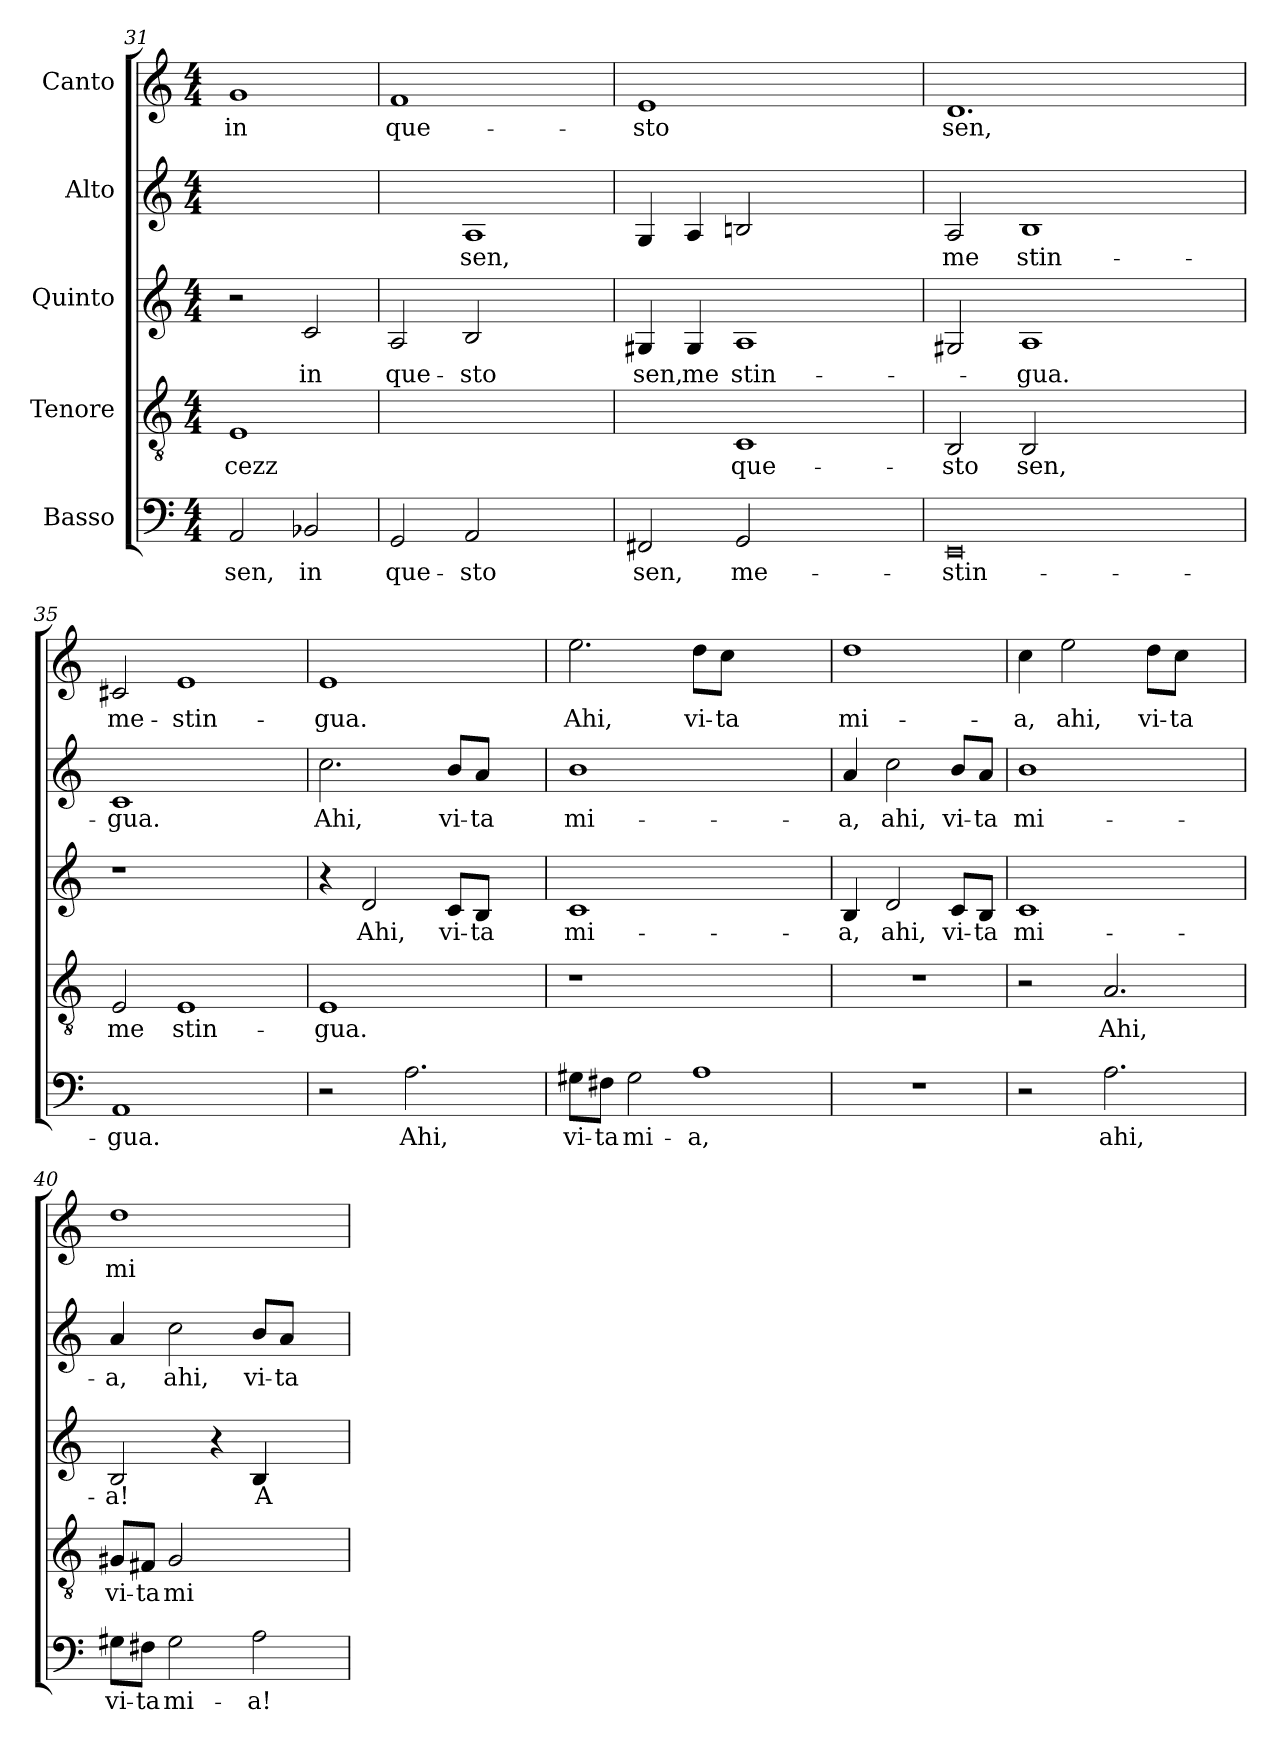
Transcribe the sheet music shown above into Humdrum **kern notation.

**kern	**text	**kern	**text	**kern	**text	**kern	**text	**kern	**text
*part5	*part5	*part4	*part4	*part3	*part3	*part2	*part2	*part1	*part1
*staff5	*staff5	*staff4	*staff4	*staff3	*staff3	*staff2	*staff2	*staff1	*staff1
*I"Basso	*	*I"Tenore	*	*I"Quinto	*	*I"Alto	*	*I"Canto	*
!!LO:LB:g=z
*clefF4	*	*clefGv2	*	*clefG2	*	*clefG2	*	*clefG2	*
*k[]	*	*k[]	*	*k[]	*	*k[]	*	*k[]	*
*M4/4	*	*M4/4	*	*M4/4	*	*M4/4	*	*M4/4	*
=31	=31	=31	=31	=31	=31	=31	=31	=31	=31
!	!LO:LY:b	!	!LO:LY:b	!	!	!	!LO:LY:b	!	!LO:LY:b
2AA/	sen,	1E	-cezz	2r	.	[2B-X/yy	-sto__	1g	in
!	!LO:LY:b	!	!	!	!LO:LY:b	!	!	!	!
2BB-X/	in	.	.	2c/	in	2ryy	.	.	.
!!LO:PB:g=z
=32	=32	=32	=32	=32	=32	=32	=32	=32	=32
!	!LO:LY:b	!	!LO:LY:b	!	!LO:LY:b	!	!LO:LY:b	!	!LO:LY:b
2GG/	que-	[2D/yy	in___	2A/	que-	2B-/yy]	__	1f	que-
!	!LO:LY:b	!	!	!	!LO:LY:b	!	!LO:LY:b	!	!
2AA/	-sto	1ryy	.	2B/	-sto	1A	sen,	.	.
2ryy	.	.	.	2ryy	.	.	.	2ryy	.
!!LO:LB:g=z
=33	=33	=33	=33	=33	=33	=33	=33	=33	=33
!	!LO:LY:b	!	!LO:LY:b	!	!LO:LY:b	!	!	!	!LO:LY:b
*	*	*	*	*	*	*	*	*^	*
2FF#X/	sen,	2D/yy]	__	4G#X/	sen,	4G/	.	1e	2ryy	-sto
!	!	!	!	!	!LO:LY:b	!	!	!	!	!
.	.	.	.	4G#/	me	4A/	.	.	.	.
!	!LO:LY:b	!	!LO:LY:b	!	!LO:LY:b	!	!	!	!	!
2GG/	me-	1C	que-	1A	stin-	2Bni/	.	.	4ryy	.
.	.	.	.	.	.	.	.	.	8ryy	.
.	.	.	.	.	.	.	.	.	8ryy	.
2ryy	.	.	.	.	.	2ryy	.	2ryy	2ryy	.
=34	=34	=34	=34	=34	=34	=34	=34	=34	=34	=34
!	!LO:LY:b	!	!LO:LY:b	!	!	!	!LO:LY:b	!	!	!LO:LY:b
*	*	*	*	*	*	*	*	*v	*v	*
0EE	-stin-	2BB/	-sto	2G#X/	.	2A/	me	1.d	sen,
!	!	!	!LO:LY:b	!	!LO:LY:b	!	!LO:LY:b	!	!
.	.	2BB/	sen,	1A	-gua.	1B	stin-	.	.
.	.	1ryy	.	.	.	.	.	.	.
.	.	.	.	2ryy	.	2ryy	.	2ryy	.
=35	=35	=35	=35	=35	=35	=35	=35	=35	=35
!	!LO:LY:b	!	!LO:LY:b	!	!	!	!LO:LY:b	!	!LO:LY:b
1AA	-gua.	2E/	me	1r	.	1c	-gua.	2c#X/	me-
!	!	!	!LO:LY:b	!	!	!	!	!	!LO:LY:b
.	.	1E	stin-	.	.	.	.	1e	-stin-
2ryy	.	.	.	2ryy	.	2ryy	.	.	.
=36	=36	=36	=36	=36	=36	=36	=36	=36	=36
!	!	!	!LO:LY:b	!	!	!	!LO:LY:b	!	!LO:LY:b
2r	.	1E	-gua.	4r	.	2.cc\	Ahi,	1e	-gua.
!	!	!	!	!	!LO:LY:b	!	!	!	!
.	.	.	.	2d/	Ahi,	.	.	.	.
!	!LO:LY:b	!	!	!	!	!	!	!	!
2.A\	Ahi,	.	.	.	.	.	.	.	.
!	!	!	!	!	!LO:LY:b	!	!LO:LY:b	!	!
.	.	.	.	8c/L	vi-	8b/L	vi-	.	.
!	!	!	!	!	!LO:LY:b	!	!LO:LY:b	!	!
.	.	.	.	8B/J	-ta	8a/J	-ta	.	.
.	.	4ryy	.	4ryy	.	4ryy	.	4ryy	.
=37	=37	=37	=37	=37	=37	=37	=37	=37	=37
!	!LO:LY:b	!	!	!	!LO:LY:b	!	!LO:LY:b	!	!LO:LY:b
8G#X\L	vi-	1r	.	1c	mi-	1b	mi-	2.ee\	Ahi,
!	!LO:LY:b	!	!	!	!	!	!	!	!
8F#X\J	-ta	.	.	.	.	.	.	.	.
!	!LO:LY:b	!	!	!	!	!	!	!	!
2G#\	mi-	.	.	.	.	.	.	.	.
!	!LO:LY:b	!	!	!	!	!	!	!	!LO:LY:b
1A	-a,	.	.	.	.	.	.	8dd\L	vi-
!	!	!	!	!	!	!	!	!	!LO:LY:b
.	.	.	.	.	.	.	.	8cc\J	-ta
.	.	2.ryy	.	2.ryy	.	2.ryy	.	2.ryy	.
=38	=38	=38	=38	=38	=38	=38	=38	=38	=38
!	!	!	!	!	!LO:LY:b	!	!LO:LY:b	!	!LO:LY:b
1r	.	1r	.	4B/	-a,	4a/	-a,	1dd	mi-
!	!	!	!	!	!LO:LY:b	!	!LO:LY:b	!	!
.	.	.	.	2d/	ahi,	2cc\	ahi,	.	.
!	!	!	!	!	!LO:LY:b	!	!LO:LY:b	!	!
.	.	.	.	8c/L	vi-	8b/L	vi-	.	.
!	!	!	!	!	!LO:LY:b	!	!LO:LY:b	!	!
.	.	.	.	8B/J	-ta	8a/J	-ta	.	.
!!LO:LB:g=z
=39	=39	=39	=39	=39	=39	=39	=39	=39	=39
!	!	!	!	!	!LO:LY:b	!	!LO:LY:b	!	!LO:LY:b
2r	.	2r	.	1c	mi-	1b	mi-	4cc\	-a,
!	!	!	!	!	!	!	!	!	!LO:LY:b
.	.	.	.	.	.	.	.	2ee\	ahi,
!	!LO:LY:b	!	!LO:LY:b	!	!	!	!	!	!
2.A\	ahi,	2.A/	Ahi,	.	.	.	.	.	.
!	!	!	!	!	!	!	!	!	!LO:LY:b
.	.	.	.	.	.	.	.	8dd\L	vi-
!	!	!	!	!	!	!	!	!	!LO:LY:b
.	.	.	.	.	.	.	.	8cc\J	-ta
.	.	.	.	4ryy	.	4ryy	.	4ryy	.
!!LO:PB:g=z
=40	=40	=40	=40	=40	=40	=40	=40	=40	=40
!	!LO:LY:b	!	!LO:LY:b	!	!LO:LY:b	!	!LO:LY:b	!	!LO:LY:b
8G#X\L	vi-	8G#X/L	vi-	2B/	-a!	4a/	-a,	1dd	mi-
!	!LO:LY:b	!	!LO:LY:b	!	!	!	!	!	!
8F#X\J	-ta	8F#X/J	-ta	.	.	.	.	.	.
!	!LO:LY:b	!	!LO:LY:b	!	!	!	!LO:LY:b	!	!
2G#\	mi-	2G#/	mi-	.	.	2cc\	ahi,	.	.
.	.	.	.	4r	.	.	.	.	.
!	!LO:LY:b	!	!	!	!LO:LY:b	!	!LO:LY:b	!	!
2A\	-a!	2ryy	.	4B/	A	8b/L	vi-	.	.
!	!	!	!	!	!	!	!LO:LY:b	!	!
.	.	.	.	.	.	8a/J	-ta	.	.
.	.	.	.	4ryy	.	4ryy	.	4ryy	.
=	=	=	=	=	=	=	=	=	=
*-	*-	*-	*-	*-	*-	*-	*-	*-	*-
